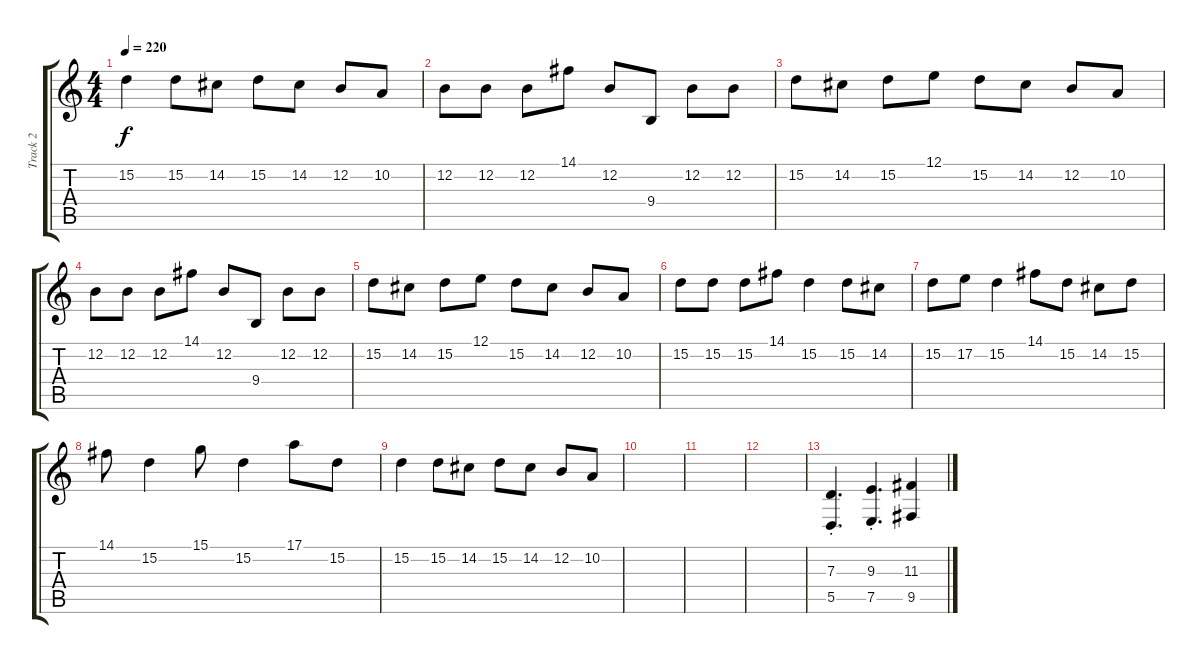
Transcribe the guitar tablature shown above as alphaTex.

\track ("Track 2" "Track 2") {instrument recorder}
\staff {score tabs}
\tuning (E4 B3 G3 D3 A2 E2) {hide}
\ts (4 4)
\tempo 220
\clef g2
\ks c
15.2.4{dy f} 15.2.8 14.2.8 15.2.8 14.2.8 12.2.8 10.2.8 |
12.2.8 12.2.8 12.2.8 14.1.8 12.2.8 9.4.8 12.2.8 12.2.8 |
15.2.8 14.2.8 15.2.8 12.1.8 15.2.8 14.2.8 12.2.8 10.2.8 |
12.2.8 12.2.8 12.2.8 14.1.8 12.2.8 9.4.8 12.2.8 12.2.8 |
15.2.8 14.2.8 15.2.8 12.1.8 15.2.8 14.2.8 12.2.8 10.2.8 |
15.2.8 15.2.8 15.2.8 14.1.8 15.2.4 15.2.8 14.2.8 |
15.2.8 17.2.8 15.2.4 14.1.8 15.2.8 14.2.8 15.2.8 |
14.1.8 15.2.4 15.1.8 15.2.4 17.1.8 15.2.8 |
15.2.4 15.2.8 14.2.8 15.2.8 14.2.8 12.2.8 10.2.8 |
|
|
|
(7.3{st} 5.5{st}).4{d} (9.3{st} 7.5{st}).4{d} (11.3 9.5).4
